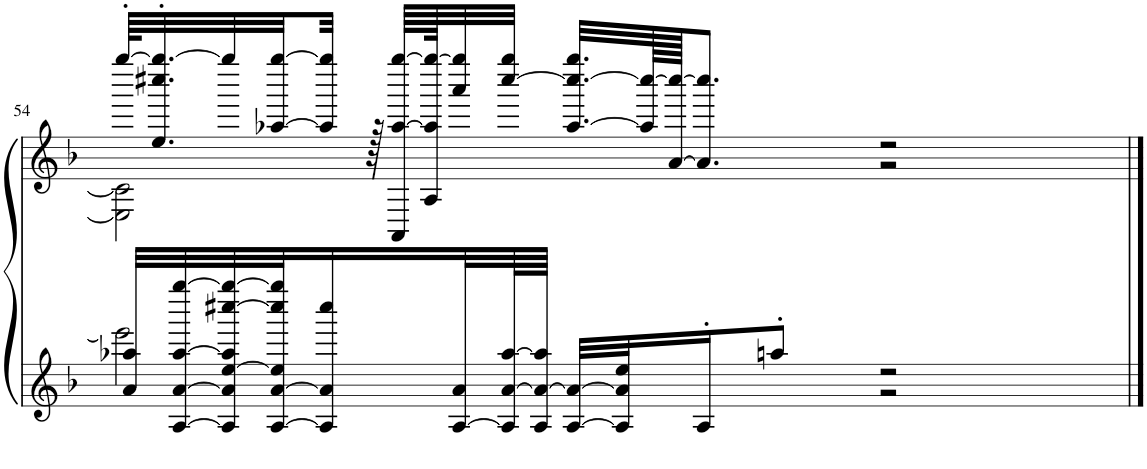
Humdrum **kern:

**kern	**kern
*part1	*part1
*staff2	*staff1
*I"Piano	*
*I'Pno.	*
!!LO:PB:g=z
*clefG2	*clefG2
*k[b-]	*k[b-]
*M4/4	*M4/4
=54	=54
*^	*^
32a/ 32aa-X/LLL	2eee\]	[64gggg'/KLLL	2E\] 2c#\]
.	.	32.ee/' 32.cccc#X/' 32.gggg/_'	.
[32A/ [32a/ [32aa-/ [32gggg/	.	.	.
32A/] 32a/] [32ee/ 32aa-/] [32cccc#X/ 32gggg/_	.	32gggg/]	.
[32A/ [32a/ 32ee/] 32cccc#/] 32gggg/]J	.	[32aa-X/ [32gggg/	.
16A/] 16a/] 16cccc#/	.	32aa-/] 32gggg/]JJJ	.
.	.	128r	.
.	.	64AA/ [64aa-/ [64gggg/LLLL	.
.	.	128A/ 128aa-/] 128gggg/_JK	.
[32A/ 32a/L	.	32aaa/ 32gggg/]	.
64A/] [64a/ [64aa-/L	.	[32cccc#/ 32gggg/JJJ	.
64A/ 64a/_ 64aa-/]JJJJ	.	.	.
[32A/ 32a/_LLL	.	[32.aa-/ 32.cccc#/_ 32.gggg/LLL	.
32A/] 32a/] 32ee/J	.	.	.
.	.	128aa-/] 128cccc#/_LL	.
.	.	[128a/ 128cccc#/_JJJJ	.
16A'/J	.	8.a/] 8.cccc#/]J	.
8aan'/J	.	.	.
2r	2r	2r	2r
*v	*v	*	*
*	*v	*v
==	==
*-	*-
